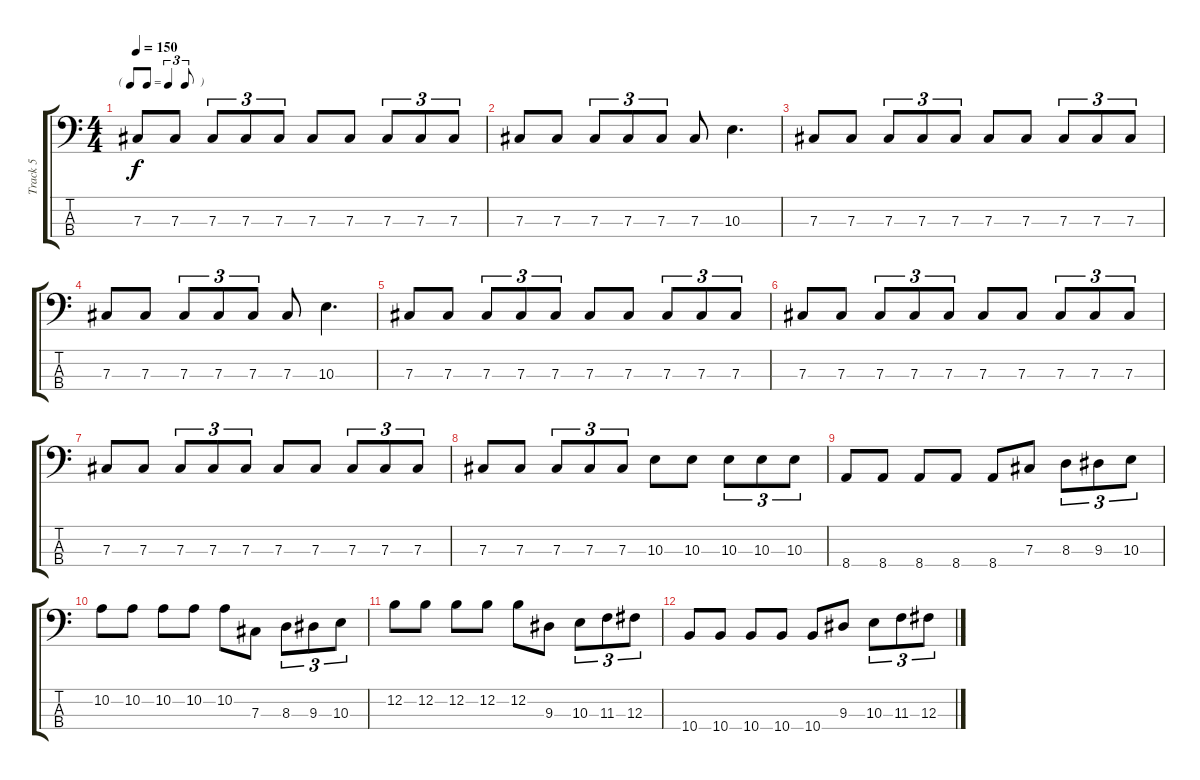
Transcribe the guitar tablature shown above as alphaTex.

\track ("Track 5" "Track 5") {instrument electricbassfinger}
\staff {score tabs}
\tuning (E2 B1 Gb1 Db1) {hide}
\ts (4 4)
\tf triplet8th
\tempo 150
\clef f4
\ks c
7.3.8{dy f} 7.3.8 7.3.8{tu (3 2)} 7.3.8{tu (3 2)} 7.3.8{tu (3 2)} 7.3.8 7.3.8 7.3.8{tu (3 2)} 7.3.8{tu (3 2)} 7.3.8{tu (3 2)} |
7.3.8 7.3.8 7.3.8{tu (3 2)} 7.3.8{tu (3 2)} 7.3.8{tu (3 2)} 7.3.8 10.3.4{d} |
7.3.8 7.3.8 7.3.8{tu (3 2)} 7.3.8{tu (3 2)} 7.3.8{tu (3 2)} 7.3.8 7.3.8 7.3.8{tu (3 2)} 7.3.8{tu (3 2)} 7.3.8{tu (3 2)} |
7.3.8 7.3.8 7.3.8{tu (3 2)} 7.3.8{tu (3 2)} 7.3.8{tu (3 2)} 7.3.8 10.3.4{d} |
7.3.8 7.3.8 7.3.8{tu (3 2)} 7.3.8{tu (3 2)} 7.3.8{tu (3 2)} 7.3.8 7.3.8 7.3.8{tu (3 2)} 7.3.8{tu (3 2)} 7.3.8{tu (3 2)} |
7.3.8 7.3.8 7.3.8{tu (3 2)} 7.3.8{tu (3 2)} 7.3.8{tu (3 2)} 7.3.8 7.3.8 7.3.8{tu (3 2)} 7.3.8{tu (3 2)} 7.3.8{tu (3 2)} |
7.3.8 7.3.8 7.3.8{tu (3 2)} 7.3.8{tu (3 2)} 7.3.8{tu (3 2)} 7.3.8 7.3.8 7.3.8{tu (3 2)} 7.3.8{tu (3 2)} 7.3.8{tu (3 2)} |
7.3.8 7.3.8 7.3.8{tu (3 2)} 7.3.8{tu (3 2)} 7.3.8{tu (3 2)} 10.3.8 10.3.8 10.3.8{tu (3 2)} 10.3.8{tu (3 2)} 10.3.8{tu (3 2)} |
8.4.8 8.4.8 8.4.8 8.4.8 8.4.8 7.3.8 8.3.8{tu (3 2)} 9.3.8{tu (3 2)} 10.3.8{tu (3 2)} |
10.2.8 10.2.8 10.2.8 10.2.8 10.2.8 7.3.8 8.3.8{tu (3 2)} 9.3.8{tu (3 2)} 10.3.8{tu (3 2)} |
12.2.8 12.2.8 12.2.8 12.2.8 12.2.8 9.3.8 10.3.8{tu (3 2)} 11.3.8{tu (3 2)} 12.3.8{tu (3 2)} |
10.4.8 10.4.8 10.4.8 10.4.8 10.4.8 9.3.8 10.3.8{tu (3 2)} 11.3.8{tu (3 2)} 12.3.8{tu (3 2)}
